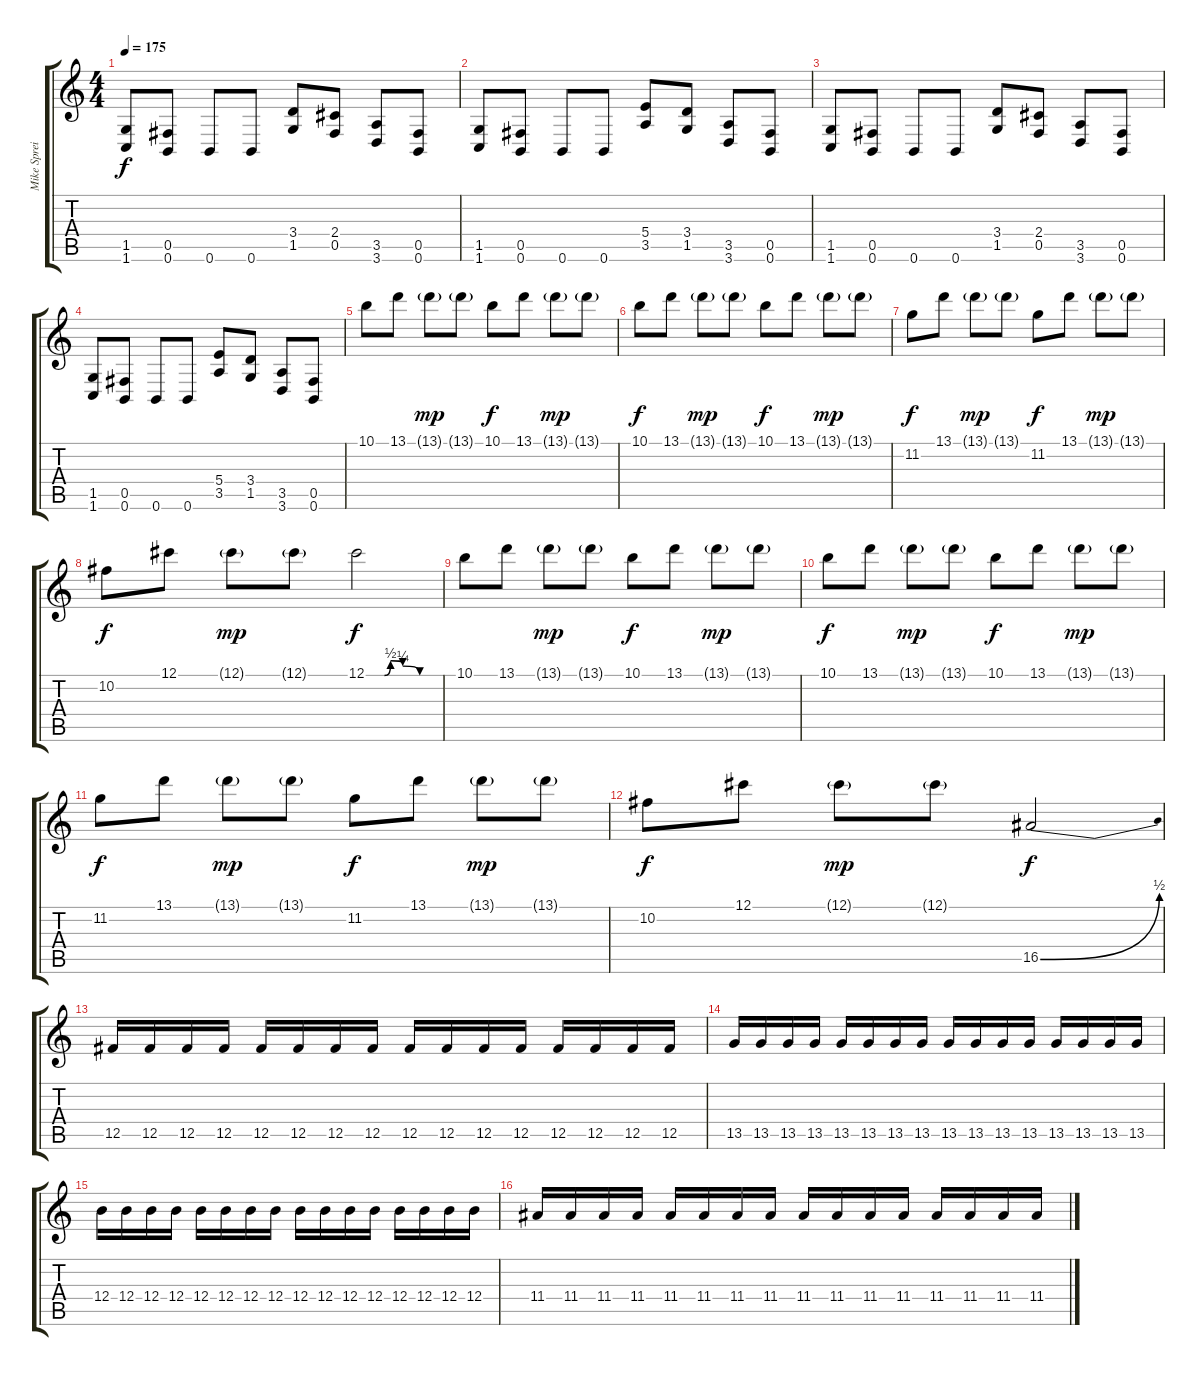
\track ("Mike Spreitzer (lead)" "Mike Sprei") {instrument overdrivenguitar}
\staff {score tabs}
\tuning (Db4 Ab3 E3 B2 Gb2 B1) {hide}
\ts (4 4)
\tempo 175
\clef g2
\ks c
(1.5 1.6).8{dy f} (0.5 0.6).8 0.6.8 0.6.8 (3.4 1.5).8 (2.4 0.5).8 (3.5 3.6).8 (0.5 0.6).8 |
(1.5 1.6).8 (0.5 0.6).8 0.6.8 0.6.8 (5.4 3.5).8 (3.4 1.5).8 (3.5 3.6).8 (0.5 0.6).8 |
(1.5 1.6).8 (0.5 0.6).8 0.6.8 0.6.8 (3.4 1.5).8 (2.4 0.5).8 (3.5 3.6).8 (0.5 0.6).8 |
(1.5 1.6).8 (0.5 0.6).8 0.6.8 0.6.8 (5.4 3.5).8 (3.4 1.5).8 (3.5 3.6).8 (0.5 0.6).8 |
10.1.8 13.1.8 13.1{g}.8{dy mp} 13.1{g}.8 10.1.8{dy f} 13.1.8 13.1{g}.8{dy mp} 13.1{g}.8 |
10.1.8{dy f} 13.1.8 13.1{g}.8{dy mp} 13.1{g}.8 10.1.8{dy f} 13.1.8 13.1{g}.8{dy mp} 13.1{g}.8 |
11.2.8{dy f} 13.1.8 13.1{g}.8{dy mp} 13.1{g}.8 11.2.8{dy f} 13.1.8 13.1{g}.8{dy mp} 13.1{g}.8 |
10.2.8{dy f} 12.1.8 12.1{g}.8{dy mp} 12.1{g}.8 12.1{be (custom 0 0 15 0 20 2 30 1 44 0 60 0)}.2{dy f} |
10.1.8 13.1.8 13.1{g}.8{dy mp} 13.1{g}.8 10.1.8{dy f} 13.1.8 13.1{g}.8{dy mp} 13.1{g}.8 |
10.1.8{dy f} 13.1.8 13.1{g}.8{dy mp} 13.1{g}.8 10.1.8{dy f} 13.1.8 13.1{g}.8{dy mp} 13.1{g}.8 |
11.2.8{dy f} 13.1.8 13.1{g}.8{dy mp} 13.1{g}.8 11.2.8{dy f} 13.1.8 13.1{g}.8{dy mp} 13.1{g}.8 |
10.2.8{dy f} 12.1.8 12.1{g}.8{dy mp} 12.1{g}.8 16.5{be (bend 0 0 60 2)}.2{dy f} |
12.5.16 12.5.16 12.5.16 12.5.16 12.5.16 12.5.16 12.5.16 12.5.16 12.5.16 12.5.16 12.5.16 12.5.16 12.5.16 12.5.16 12.5.16 12.5.16 |
13.5.16 13.5.16 13.5.16 13.5.16 13.5.16 13.5.16 13.5.16 13.5.16 13.5.16 13.5.16 13.5.16 13.5.16 13.5.16 13.5.16 13.5.16 13.5.16 |
12.4.16 12.4.16 12.4.16 12.4.16 12.4.16 12.4.16 12.4.16 12.4.16 12.4.16 12.4.16 12.4.16 12.4.16 12.4.16 12.4.16 12.4.16 12.4.16 |
11.4.16 11.4.16 11.4.16 11.4.16 11.4.16 11.4.16 11.4.16 11.4.16 11.4.16 11.4.16 11.4.16 11.4.16 11.4.16 11.4.16 11.4.16 11.4.16
